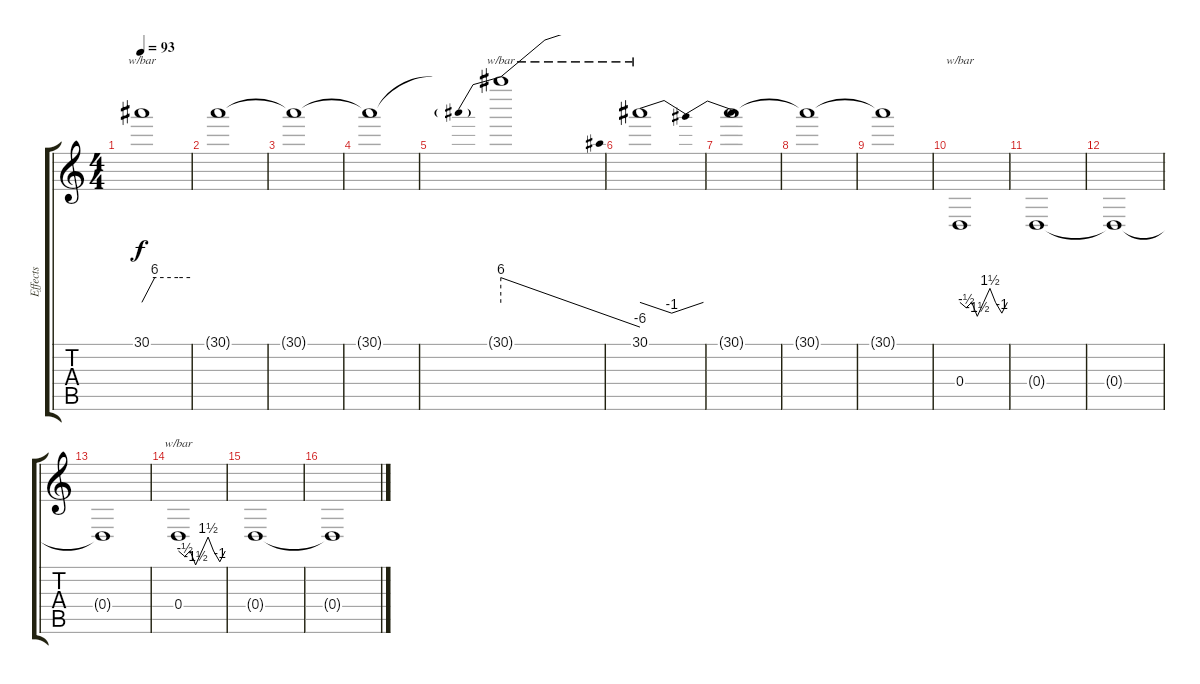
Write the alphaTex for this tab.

\track ("Effects" "Effects") {instrument telephonering}
\staff {score tabs}
\tuning (E4 B3 G3 D3 A2 E2) {hide}
\ts (4 4)
\tempo 93
\clef g2
\ks c
30.1.1{tbe (custom default 0 0 16 24 45 24 60 24) dy f instrument telephonering} |
30.1{t}.1 |
30.1{t}.1 |
30.1{t}.1 |
30.1{t}.1{tbe (predivedive default 0 24 60 -24)} |
30.1.1{tbe (dip default 0 0 30 -4 60 0)} |
30.1{t}.1 |
30.1{t}.1 |
30.1{t}.1 |
0.4.1{tbe (custom default 0 0 8 -2 15 0 22 -6 30 0 38 6 45 0 53 -4 60 0) volume 5} |
0.4{t}.1 |
0.4{t}.1 |
0.4{t}.1 |
0.4.1{tbe (custom default 0 0 8 -2 15 0 22 -6 30 0 38 6 45 0 53 -4 60 0)} |
0.4{t}.1 |
0.4{t}.1
